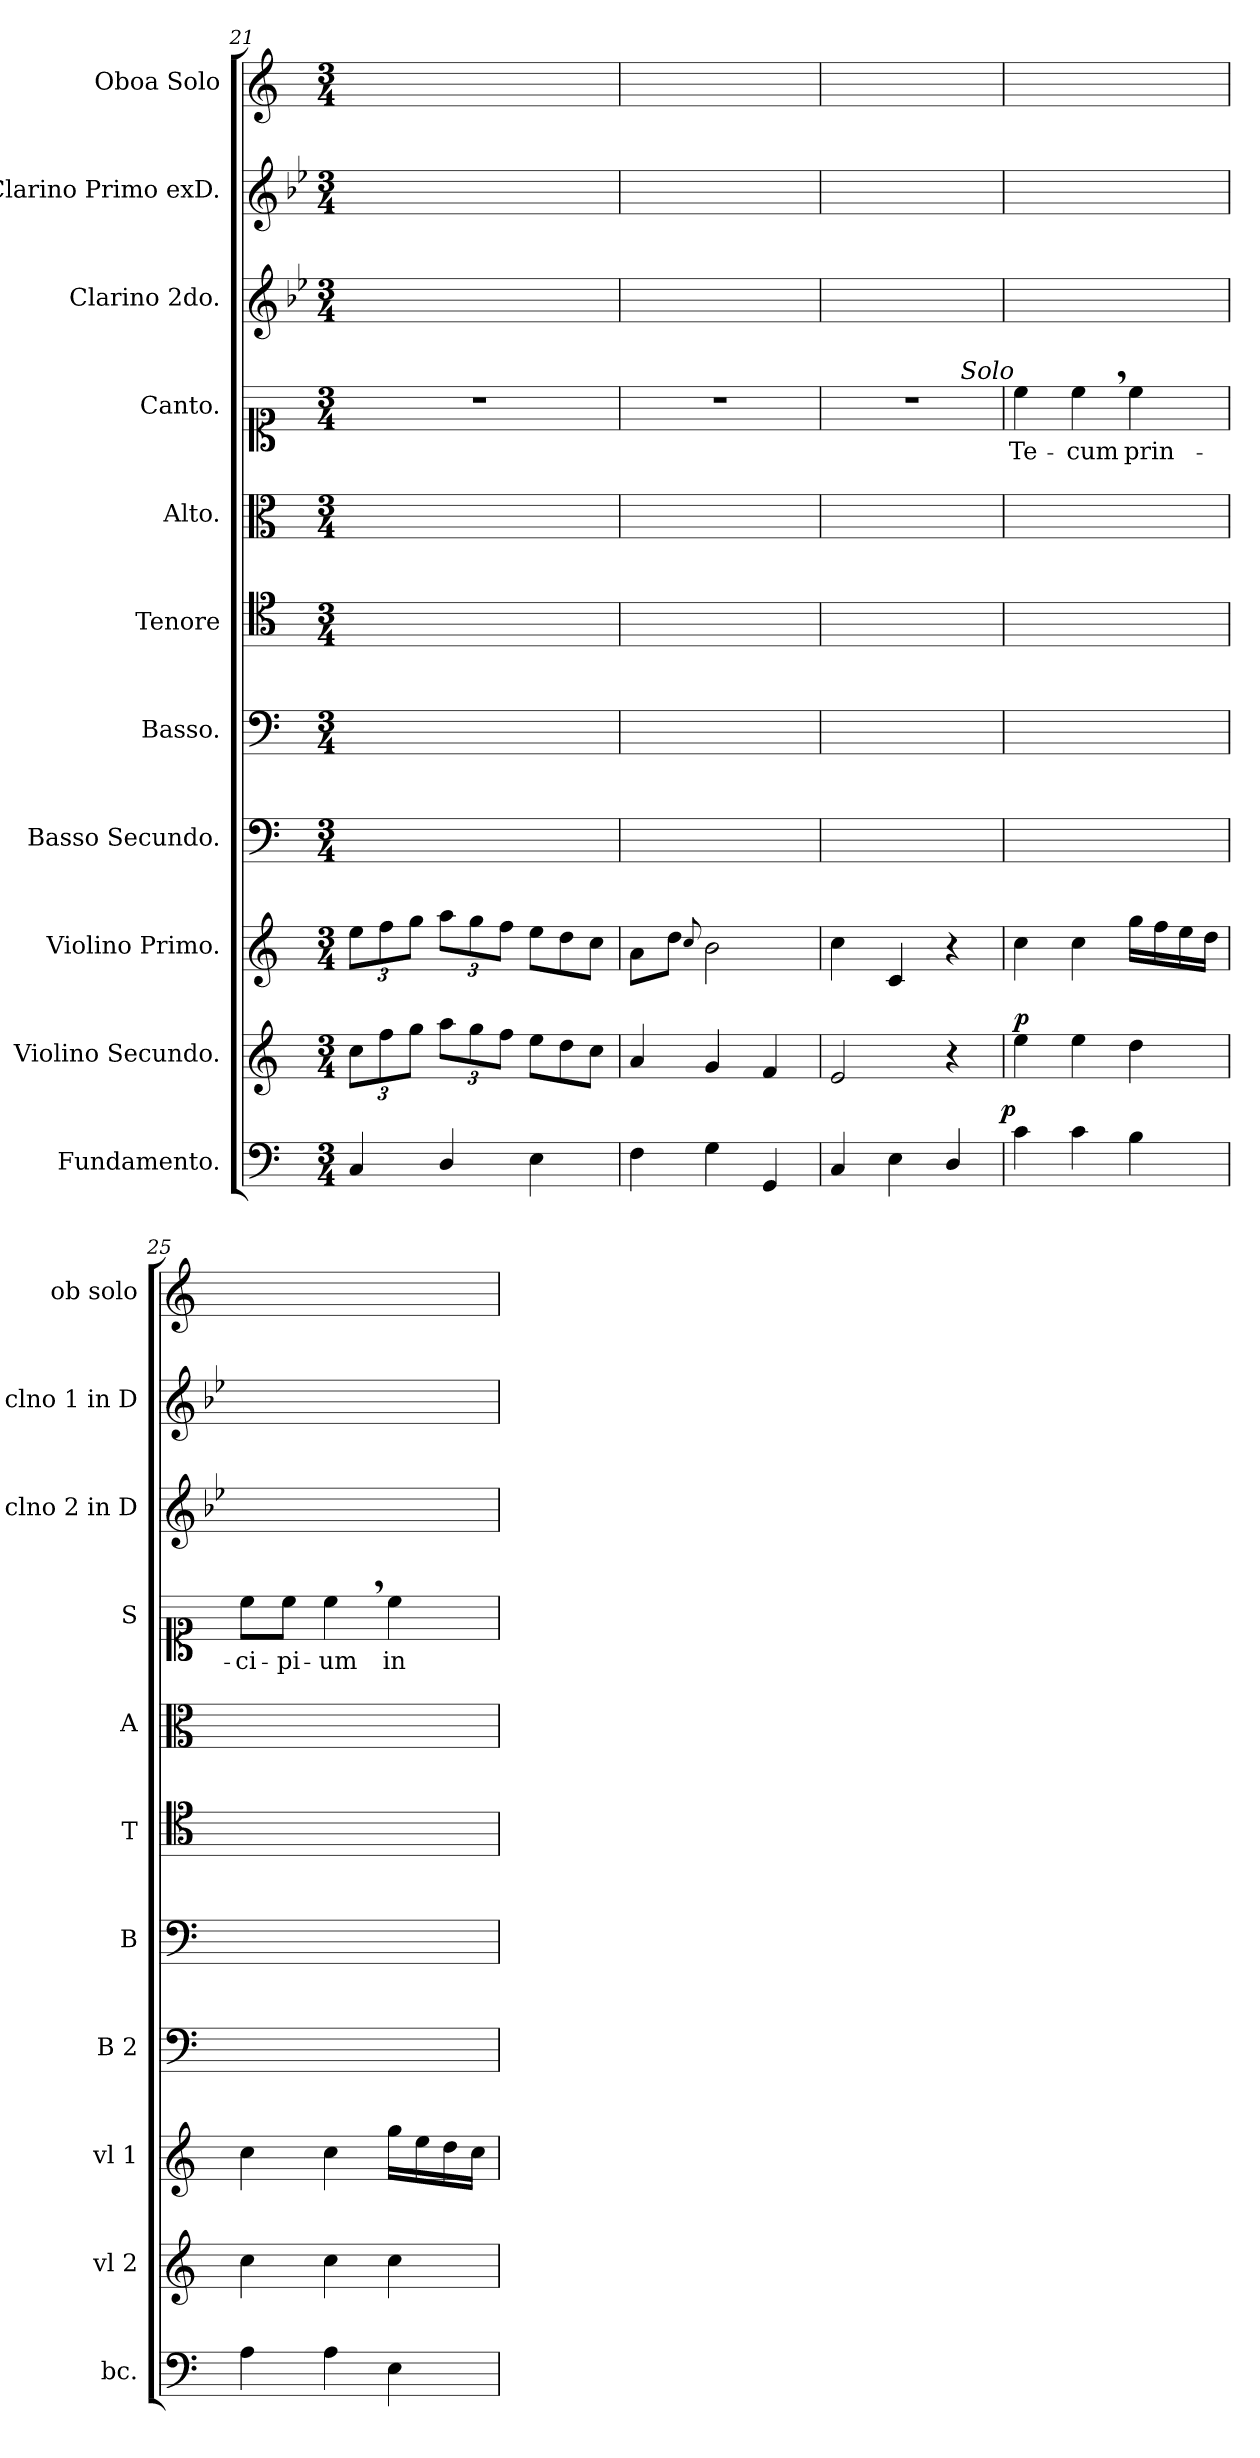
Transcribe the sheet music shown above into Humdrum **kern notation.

**kern	**dynam	**kern	**dynam	**kern	**dynam	**kern	**kern	**kern	**kern	**kern	**text	**kern	**kern	**kern
*part11	*part11	*part10	*part10	*part9	*part9	*part8	*part7	*part6	*part5	*part4	*part4	*part3	*part2	*part1
*staff11	*staff11	*staff10	*staff10	*staff9	*staff9	*staff8	*staff7	*staff6	*staff5	*staff4	*staff4	*staff3	*staff2	*staff1
*I"Fundamento.	*	*I"Violino Secundo.	*	*I"Violino Primo.	*	*I"Basso Secundo.	*I"Basso.	*I"Tenore	*I"Alto.	*I"Canto.	*	*I"Clarino 2do.	*I"Clarino Primo exD.	*I"Oboa Solo
*I'bc.	*	*I'vl 2	*	*I'vl 1	*	*I'B 2	*I'B	*I'T	*I'A	*I'S	*	*I'clno 2 in D	*I'clno 1 in D	*I'ob solo
*clefF4	*	*clefG2	*	*clefG2	*	*clefF4	*clefF4	*clefC4	*clefC3	*clefC1	*	*clefG2	*clefG2	*clefG2
*	*	*	*	*	*	*	*	*	*	*	*	*ITrd-1c-2	*ITrd-1c-2	*
*k[]	*	*k[]	*	*k[]	*	*k[]	*k[]	*k[]	*k[]	*k[]	*	*k[]	*k[]	*k[]
*M3/4	*	*M3/4	*	*M3/4	*	*M3/4	*M3/4	*M3/4	*M3/4	*M3/4	*	*M3/4	*M3/4	*M3/4
=21	=21	=21	=21	=21	=21	=21	=21	=21	=21	=21	=21	=21	=21	=21
4C/	.	12cc\L	.	12ee\L	.	2.ryy	2.ryy	2.ryy	2.ryy	2.r	.	2.ryy	2.ryy	2.ryy
.	.	12ff\	.	12ff\	.	.	.	.	.	.	.	.	.	.
.	.	12gg\J	.	12gg\J	.	.	.	.	.	.	.	.	.	.
4D/	.	12aa\L	.	12aa\L	.	.	.	.	.	.	.	.	.	.
.	.	12gg\	.	12gg\	.	.	.	.	.	.	.	.	.	.
.	.	12ff\J	.	12ff\J	.	.	.	.	.	.	.	.	.	.
*	*	*Xtuplet	*	*Xtuplet	*	*	*	*	*	*	*	*	*	*
4E\	.	12ee\L	.	12ee\L	.	.	.	.	.	.	.	.	.	.
.	.	12dd\	.	12dd\	.	.	.	.	.	.	.	.	.	.
.	.	12cc\J	.	12cc\J	.	.	.	.	.	.	.	.	.	.
=22	=22	=22	=22	=22	=22	=22	=22	=22	=22	=22	=22	=22	=22	=22
4F\	.	4a/	.	8a\L	.	2.ryy	2.ryy	2.ryy	2.ryy	2.r	.	2.ryy	2.ryy	2.ryy
.	.	.	.	8dd\J	.	.	.	.	.	.	.	.	.	.
.	.	.	.	8qqcc/	.	.	.	.	.	.	.	.	.	.
4G\	.	4g/	.	2b\	.	.	.	.	.	.	.	.	.	.
4GG/	.	4f/	.	.	.	.	.	.	.	.	.	.	.	.
=23	=23	=23	=23	=23	=23	=23	=23	=23	=23	=23	=23	=23	=23	=23
4C/	.	2e/	.	4cc\	.	2.ryy	2.ryy	2.ryy	2.ryy	2.r	.	2.ryy	2.ryy	2.ryy
4E\	.	.	.	4c/	.	.	.	.	.	.	.	.	.	.
4D/	.	4r	.	4r	.	.	.	.	.	.	.	.	.	.
=24	=24	=24	=24	=24	=24	=24	=24	=24	=24	=24	=24	=24	=24	=24
!	!	!	!	!	!	!	!	!	!	!LO:TX:a:i:rj:t=Solo	!	!	!	!
!	!LO:DY:a:rj	!	!LO:DY:a	!	!LO:DY:a	!	!	!	!	!	!	!	!	!
4c\	p.	4ee\	p.	4cc\	pia&colon;	2.ryy	2.ryy	2.ryy	2.ryy	4cc\	Te-	2.ryy	2.ryy	2.ryy
4c\	.	4ee\	.	4cc\	.	.	.	.	.	4cc,\	-cum	.	.	.
4B\	.	4dd\	.	16gg\LL	.	.	.	.	.	4cc\	prin-	.	.	.
.	.	.	.	16ff\	.	.	.	.	.	.	.	.	.	.
.	.	.	.	16ee\	.	.	.	.	.	.	.	.	.	.
.	.	.	.	16dd\JJ	.	.	.	.	.	.	.	.	.	.
=25	=25	=25	=25	=25	=25	=25	=25	=25	=25	=25	=25	=25	=25	=25
4A\	.	4cc\	.	4cc\	.	2.ryy	2.ryy	2.ryy	2.ryy	8cc\L	-ci-	2.ryy	2.ryy	2.ryy
.	.	.	.	.	.	.	.	.	.	8cc\J	-pi-	.	.	.
4A\	.	4cc\	.	4cc\	.	.	.	.	.	4cc,\	-um	.	.	.
4E\	.	4cc\	.	16gg\LL	.	.	.	.	.	4cc\	in	.	.	.
.	.	.	.	16ee\	.	.	.	.	.	.	.	.	.	.
.	.	.	.	16dd\	.	.	.	.	.	.	.	.	.	.
.	.	.	.	16cc\JJ	.	.	.	.	.	.	.	.	.	.
=	=	=	=	=	=	=	=	=	=	=	=	=	=	=
*-	*-	*-	*-	*-	*-	*-	*-	*-	*-	*-	*-	*-	*-	*-
